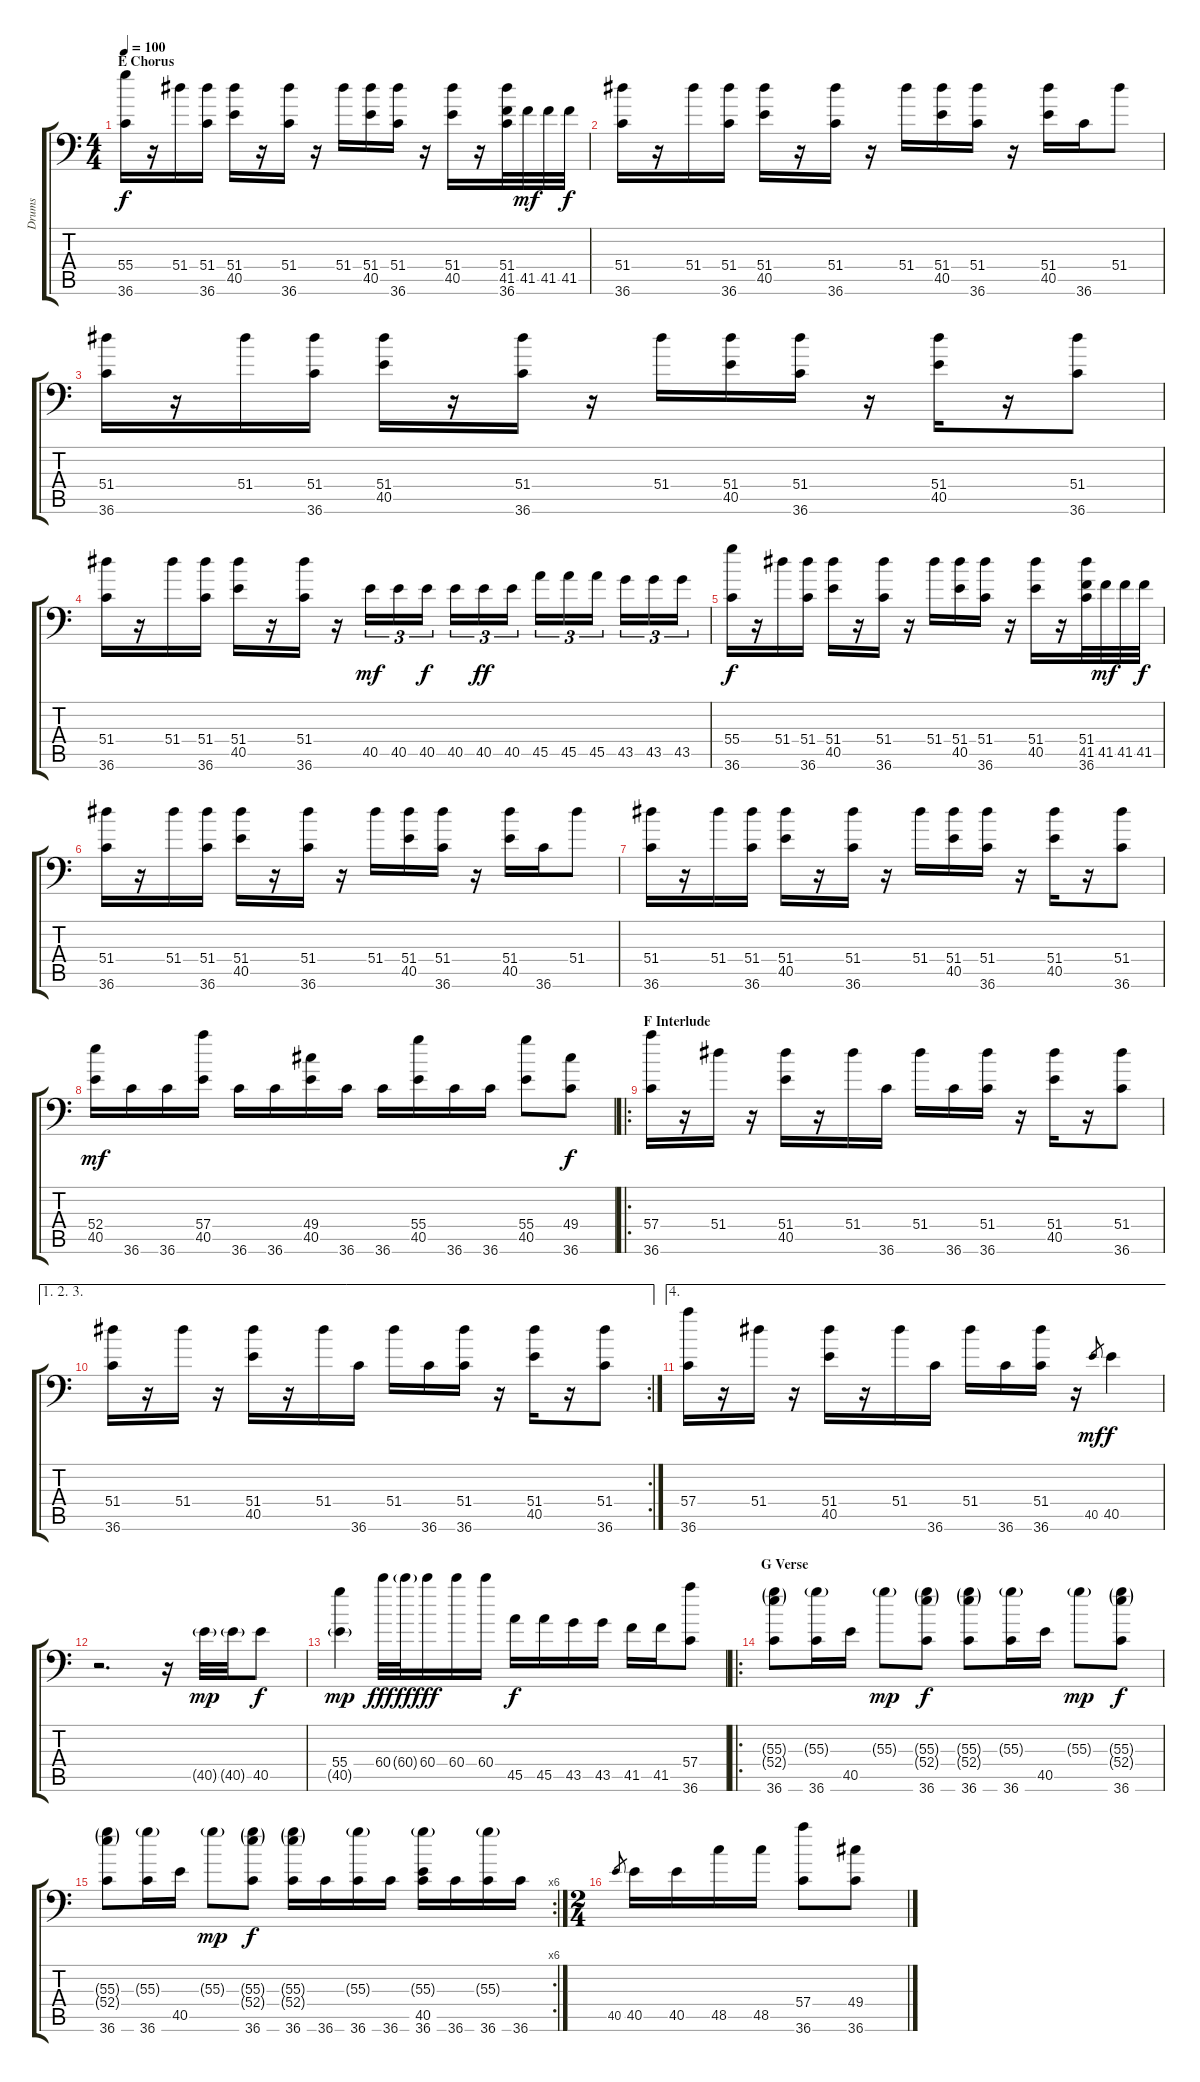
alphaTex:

\track ("Drums" "Drums") {instrument acousticgrandpiano}
\staff {score tabs}
\tuning (C-1 C-1 C-1 C-1 C-1 C-1) {hide}
\ts (4 4)
\section ("" "E Chorus")
\tempo 100
\clef f4
\ks c
(55.4 36.6).16{dy f} r.16 51.4.16 (51.4 36.6).16 (51.4 40.5).16 r.16 (51.4 36.6).16 r.16 51.4.16 (51.4 40.5).16 (51.4 36.6).16 r.16 (51.4 40.5).16 r.16 (51.4 41.5 36.6).32 41.5.32{dy mf} 41.5.32 41.5.32{dy f} |
(51.4 36.6).16 r.16 51.4.16 (51.4 36.6).16 (51.4 40.5).16 r.16 (51.4 36.6).16 r.16 51.4.16 (51.4 40.5).16 (51.4 36.6).16 r.16 (51.4 40.5).16 36.6.16 51.4.8 |
(51.4 36.6).16 r.16 51.4.16 (51.4 36.6).16 (51.4 40.5).16 r.16 (51.4 36.6).16 r.16 51.4.16 (51.4 40.5).16 (51.4 36.6).16 r.16 (51.4 40.5).16 r.16 (51.4 36.6).8 |
(51.4 36.6).16 r.16 51.4.16 (51.4 36.6).16 (51.4 40.5).16 r.16 (51.4 36.6).16 r.16 40.5.16{tu (3 2) dy mf} 40.5.16{tu (3 2)} 40.5.16{tu (3 2) dy f} 40.5.16{tu (3 2)} 40.5.16{tu (3 2) dy ff} 40.5.16{tu (3 2)} 45.5.16{tu (3 2)} 45.5.16{tu (3 2)} 45.5.16{tu (3 2)} 43.5.16{tu (3 2)} 43.5.16{tu (3 2)} 43.5.16{tu (3 2)} |
(55.4 36.6).16{dy f} r.16 51.4.16 (51.4 36.6).16 (51.4 40.5).16 r.16 (51.4 36.6).16 r.16 51.4.16 (51.4 40.5).16 (51.4 36.6).16 r.16 (51.4 40.5).16 r.16 (51.4 41.5 36.6).32 41.5.32{dy mf} 41.5.32 41.5.32{dy f} |
(51.4 36.6).16 r.16 51.4.16 (51.4 36.6).16 (51.4 40.5).16 r.16 (51.4 36.6).16 r.16 51.4.16 (51.4 40.5).16 (51.4 36.6).16 r.16 (51.4 40.5).16 36.6.16 51.4.8 |
(51.4 36.6).16 r.16 51.4.16 (51.4 36.6).16 (51.4 40.5).16 r.16 (51.4 36.6).16 r.16 51.4.16 (51.4 40.5).16 (51.4 36.6).16 r.16 (51.4 40.5).16 r.16 (51.4 36.6).8 |
(52.4 40.5).16{dy mf} 36.6.16 36.6.16 (57.4 40.5).16 36.6.16 36.6.16 (49.4 40.5).16 36.6.16 36.6.16 (55.4 40.5).16 36.6.16 36.6.16 (55.4 40.5).8 (49.4 36.6).8{dy f} |
\ro
\section ("" "F Interlude")
(57.4 36.6).16 r.16 51.4.16 r.16 (51.4 40.5).16 r.16 51.4.16 36.6.16 51.4.16 36.6.16 (51.4 36.6).16 r.16 (51.4 40.5).16 r.16 (51.4 36.6).8 |
\ae (1 2 3)
\rc 2
(51.4 36.6).16 r.16 51.4.16 r.16 (51.4 40.5).16 r.16 51.4.16 36.6.16 51.4.16 36.6.16 (51.4 36.6).16 r.16 (51.4 40.5).16 r.16 (51.4 36.6).8 |
\ae 4
(57.4 36.6).16 r.16 51.4.16 r.16 (51.4 40.5).16 r.16 51.4.16 36.6.16 51.4.16 36.6.16 (51.4 36.6).16 r.16 40.5.8{gr dy mf} 40.5.4{dy f} |
r.2{d} r.16 40.5{g}.32{dy mp} 40.5{g}.32 40.5.8{dy f} |
(55.4 40.5{g}).4{dy mp} 60.4.32{dy fff} 60.4{g}.32{dy ff} 60.4.16{dy fff} 60.4.16 60.4.16 45.5.16{dy f} 45.5.16 43.5.16 43.5.16 41.5.16 41.5.16 (57.4 36.6).8 |
\ro
\section ("" "G Verse")
(55.3{g} 52.4{g} 36.6).8 (55.3{g} 36.6).16 40.5.16 55.3{g}.8{dy mp} (55.3{g} 52.4{g} 36.6).8{dy f} (55.3{g} 52.4{g} 36.6).8 (55.3{g} 36.6).16 40.5.16 55.3{g}.8{dy mp} (55.3{g} 52.4{g} 36.6).8{dy f} |
\rc 6
(55.3{g} 52.4{g} 36.6).8 (55.3{g} 36.6).16 40.5.16 55.3{g}.8{dy mp} (55.3{g} 52.4{g} 36.6).8{dy f} (55.3{g} 52.4{g} 36.6).16 36.6.16 (55.3{g} 36.6).16 36.6.16 (55.3{g} 40.5 36.6).16 36.6.16 (55.3{g} 36.6).16 36.6.16 |
\ts (2 4)
40.5.8{gr} 40.5.16 40.5.16 48.5.16 48.5.16 (57.4 36.6).8 (49.4 36.6).8
